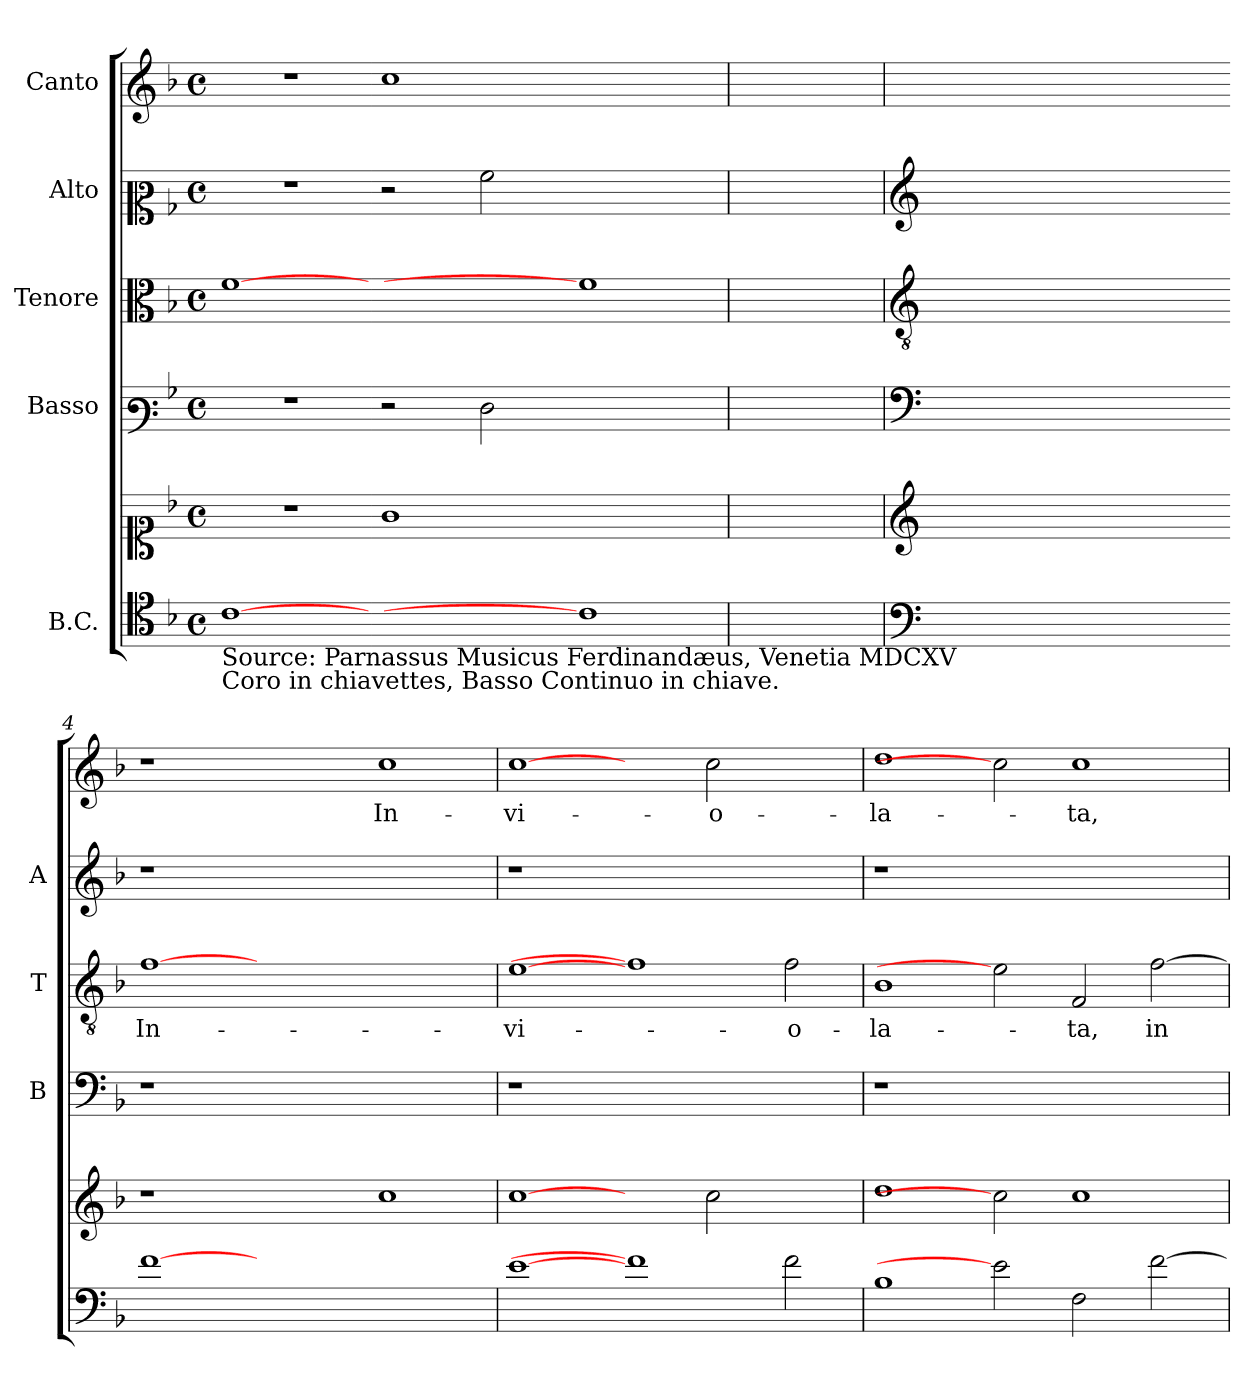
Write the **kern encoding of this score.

**kern	**kern	**kern	**kern	**text	**kern	**kern	**text
*part5	*part5	*part4	*part3	*part3	*part2	*part1	*part1
*staff6	*staff5	*staff4	*staff3	*staff3	*staff2	*staff1	*staff1
*I"B.C.	*	*I"Basso	*I"Tenore	*	*I"Alto	*I"Canto	*
*	*	*I'B	*I'T	*	*I'A	*	*
*clefC4	*clefC1	*clefF3	*clefC3	*	*clefC2	*clefG2	*
*k[b-]	*k[b-]	*k[b-]	*k[b-]	*	*k[b-]	*k[b-]	*
*F:	*F:	*F:	*F:	*	*F:	*F:	*
*M4/4	*M4/4	*M4/4	*M4/4	*	*M4/4	*M4/4	*
*met(c)	*met(c)	*met(c)	*met(c)	*	*met(c)	*met(c)	*
=1	=1	=1	=1	=1	=1	=1	=1
!LO:TX:b:t=Source&colon; Parnassus Musicus Ferdinandæus, Venetia MDCXV\nCoro in chiavettes, Basso Continuo in chiave.	!	!	!	!	!	!	!
[1c	1r	1r	[1f	.	1r	1r	.
=2-	=2-	=2-	=2-	=2-	=2-	=2-	=2-
1ryy	1g	2r	1ryy	.	2r	1cc	.
.	.	2F\	.	.	2a\	.	.
1c]	1ryy	1ryy	1f]	.	1ryy	1ryy	.
=3	=3	=3	=3	=3	=3	=3	=3
1ryy	1ryy	1ryy	1ryy	.	1ryy	1ryy	.
=4	=4	=4	=4	=4	=4	=4	=4
*clefF4	*clefG2	*clefF4	*clefGv2	*	*clefG2	*	*
1ryy	1ryy	1ryy	1ryy	.	1ryy	1ryy	.
1ryy	1ryy	1ryy	1ryy	.	1ryy	1ryy	.
=4X1-	=4X1-	=4X1-	=4X1-	=4X1-	=4X1-	=4X1-	=4X1-
!	!	!	!	!LO:LY:b	!	!	!
[1f	1r	1r	[1f	In-	1r	1r	.
1ryy	1ryy	1ryy	1ryy	.	1ryy	1ryy	.
!	!	!	!	!	!	!	!LO:LY:b
1ryy	1cc	1ryy	1ryy	.	1ryy	1cc	In-
=5	=5	=5	=5	=5	=5	=5	=5
!	!	!	!	!LO:LY:b	!	!	!LO:LY:b
[1e	[1cc	1r	[1e	-vi-	1r	[1cc	-vi-
1f]	2ryy	1.ryy	1f]	.	1.ryy	2ryy	.
!	!	!	!	!	!	!	!LO:LY:b
.	2cc\	.	.	.	.	2cc\	-o-
!	!	!	!	!LO:LY:b	!	!	!
2f\	2ryy	.	2f\	-o-	.	2ryy	.
=6	=6	=6	=6	=6	=6	=6	=6
!	!	!	!	!LO:LY:b	!	!	!LO:LY:b
1B-	1dd	1r	1B-	-la-	1r	1dd	-la-
2e]	2cc]	1.ryy	2e]	.	1.ryy	2cc]	.
!	!	!	!	!LO:LY:b	!	!	!LO:LY:b
2F\	1cc	.	2F/	-ta,	.	1cc	-ta,
!	!	!	!	!LO:LY:b	!	!	!
[2f\	.	.	[2f\	in-	.	.	.
=	=	=	=	=	=	=	=
*-	*-	*-	*-	*-	*-	*-	*-
